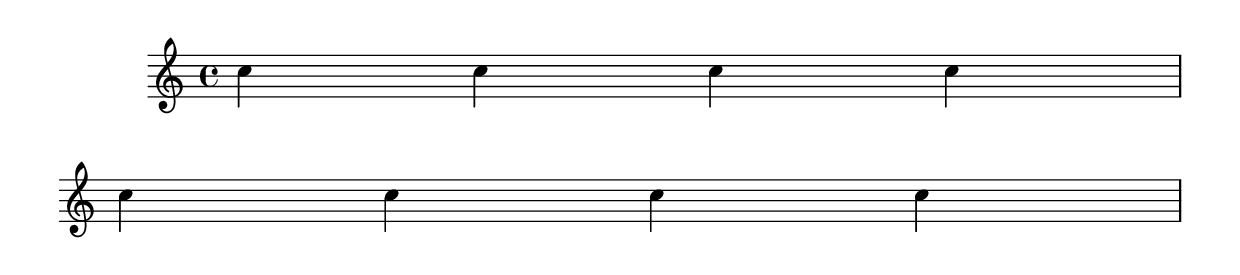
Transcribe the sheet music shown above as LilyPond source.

%% Do not edit this file; it is automatically
%% generated from LSR http://lsr.dsi.unimi.it
%% This file is in the public domain.
\version "2.13.10"

\header {
  lsrtags = "rhythms, contexts-and-engravers"

%% Translation of GIT committish: 4385ed4cc738e164a95798862580b4b86703356f
  texidoces = "

Se pueden eliminar completamente los números de compás quitando el
grabador @code{Bar_number_engraver} del contexto de @code{Score}.

"

  doctitlees = "Suprimir los números de compás de toda la partitura"


%% Translation of GIT committish: d96023d8792c8af202c7cb8508010c0d3648899d
  texidocde = "
Taktnummern können vollkommen aus den Noten entfernt werden, indem
man den @code{Bar_number_engraver} aus dem @code{Score}-Kontext
entfernt.

"
  doctitlede = "Entfernung von Taktnummern in einer Partitur"


%% Translation of GIT committish: 21c8461ea87cd670a35a40b91d3ef20de03a0409
  texidocfr = "
Désactiver le graveur concerné --- @code{Bar_number_engraver} ---
donnera une partition  --- contexte @code{Score} --- sans numéros de
mesure.

"
  doctitlefr = "Supprimer les numéros de mesure d'une partition"


  texidoc = "
Bar numbers can be removed entirely by removing the
@code{Bar_number_engraver} from the @code{Score} context.

"
  doctitle = "Removing bar numbers from a score"
} % begin verbatim

\layout {
  \context {
    \Score
    \remove "Bar_number_engraver"
  }
}

\relative c'' {
  c4 c c c \break
  c4 c c c
}

